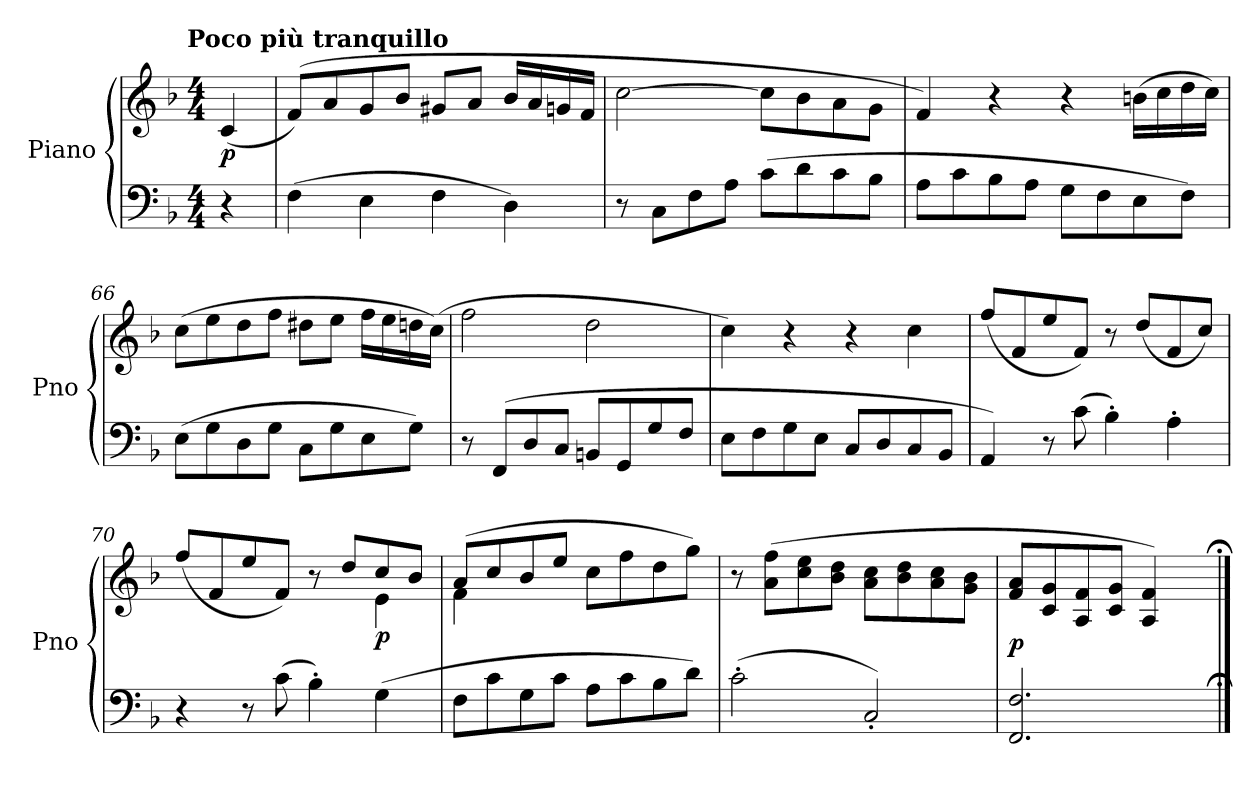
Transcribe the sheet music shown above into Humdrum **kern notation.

**kern	**kern	**dynam
*part1	*part1	*part1
*staff2	*staff1	*staff1/2
*I"Piano	*	*
*I'Pno	*	*
*clefF4	*clefG2	*
*k[b-]	*k[b-]	*
!!LO:TX:omd:t=Poco più tranquillo
*M4/4	*M4/4	*
*MM116	*MM116	*
=	=	=
4r	(4c/	p
=63	=63	=63
(4F\	(8f/L)	.
.	8a/	.
4E\	8g/	.
.	8b-/J	.
4F\	8g#X/L	.
.	8a/J	.
4D\)	16b-/LL	.
.	16a/	.
.	16gn/	.
.	16f/JJ	.
=64	=64	=64
8r	[2cc\	.
8C\L	.	.
8F\	.	.
8A\J	.	.
(8c\L	8cc\L]	.
8d\	8b-\	.
8c\	8a\	.
8B-\J	8g\J	.
=65	=65	=65
8A\L	4f/)	.
8c\	.	.
8B-\	4r	.
8A\J	.	.
8G\L	4r	.
8F\	.	.
8E\	(16bn\LL	.
.	16cc\	.
8F\J)	16dd\	.
.	16cc\JJ)	.
=66	=66	=66
(8E\L	(8cc\L	.
8G\	8ee\	.
8D\	8dd\	.
8G\J	8ff\J	.
8C\L	8dd#X\L	.
8G\	8ee\J	.
8E\	16ff\LL	.
.	16ee\	.
8G\J)	16ddn\	.
.	(16cc\JJ)	.
=67	=67	=67
8r	2ff\	.
(8FF/L	.	.
8D/	.	.
8C/J	.	.
8BBn/L	2dd\	.
8GG/	.	.
8G/	.	.
8F/J	.	.
=68	=68	=68
8E\L	4cc\)	.
8F\	.	.
8G\	4r	.
8E\J	.	.
8C/L	4r	.
8D/	.	.
8C/	4cc\	.
8BB-/J	.	.
=69	=69	=69
4AA/)	(8ff/L	.
.	8f/	.
8r	8ee/	.
(8c\	8f/J)	.
4B-'\)	8r	.
.	(8dd/L	.
4A'\	8f/	.
.	8cc/J)	.
=70	=70	=70
*	*^	*
4r	(8ff/L	2.ryy	.
.	8f/	.	.
8r	8ee/	.	.
(8c\	8f/J)	.	.
4B-'\)	8r	.	.
.	8dd/L	.	.
(4G\	8cc/	4e\	p
.	8b-/J	.	.
=71	=71	=71	=71
8F\L	(8a/L	4f\	.
8c\	8cc/	.	.
8G\	8b-/	2.ryy	.
8c\J	8ee/J	.	.
8A\L	8cc\L	.	.
8c\	8ff\	.	.
8B-\	8dd\	.	.
8d\J)	8gg\J)	.	.
*	*v	*v	*
=72	=72	=72
(2c'\	8r	.
.	(8a\ 8ff\L	.
.	8cc\ 8ee\	.
.	8b-\ 8dd\J	.
2C'/)	8a\ 8cc\L	.
.	8b-\ 8dd\	.
.	8a\ 8cc\	.
.	8g\ 8b-\J	.
=73	=73	=73
2.FF/ 2.F/	8f/ 8a/L	p
.	8c/ 8g/	.
.	8A/ 8f/	.
.	8c/ 8g/J	.
.	4A/ 4f/)	.
==;	==;	==;
*-	*-	*-
